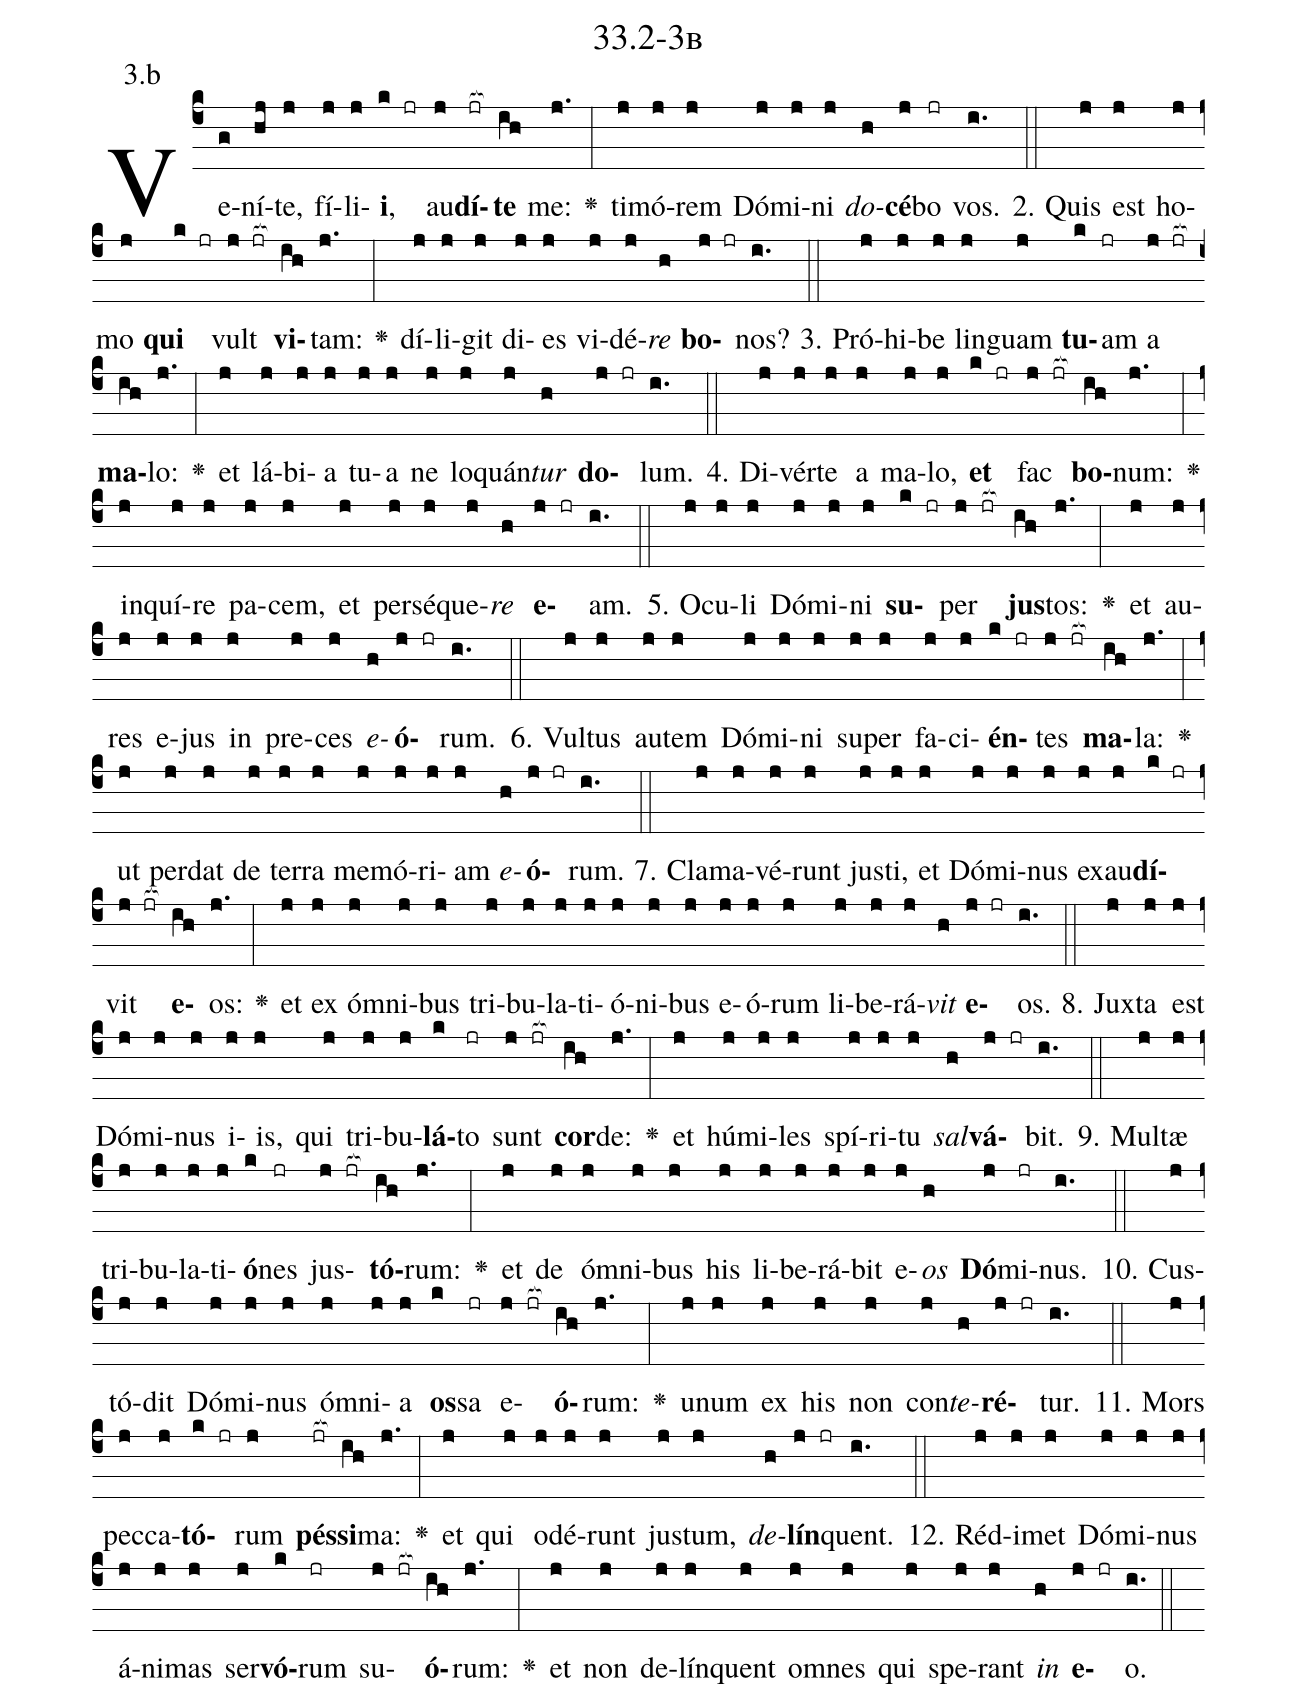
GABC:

name: 33.2-3b;
annotation: 3.b;
%%
(c4)Ve(g)ní(hj)te,(j) fí(j)li(j)<b>i</b>,(k jr) au(j)<b>dí</b>(jr[ocb:1{])<b>te</b>(ih[ocb:0}]) me:(j.) <v>\greheightstar</v>(:) ti(j)mó(j)rem(j) Dó(j)mi(j)ni(j) <i>do</i>(h)<b>cé</b>(j)bo(jr) vos.(i.) (::)
2. Quis(j) est(j) ho(j)mo(j) <b>qui</b>(k jr) vult(j jr[ocb:1{]) <b>vi</b>(ih[ocb:0}])tam:(j.) <v>\greheightstar</v>(:) dí(j)li(j)git(j) di(j)es(j) vi(j)dé(j)<i>re</i>(h) <b>bo</b>(j jr)nos?(i.) (::)
3. Pró(j)hi(j)be(j) lin(j)guam(j) <b>tu</b>(k)am(jr) a(j jr[ocb:1{]) <b>ma</b>(ih[ocb:0}])lo:(j.) <v>\greheightstar</v>(:) et(j) lá(j)bi(j)a(j) tu(j)a(j) ne(j) lo(j)quán(j)<i>tur</i>(h) <b>do</b>(j jr)lum.(i.) (::)
4. Di(j)vér(j)te(j) a(j) ma(j)lo,(j) <b>et</b>(k jr) fac(j jr[ocb:1{]) <b>bo</b>(ih[ocb:0}])num:(j.) <v>\greheightstar</v>(:) in(j)quí(j)re(j) pa(j)cem,(j) et(j) per(j)sé(j)que(j)<i>re</i>(h) <b>e</b>(j jr)am.(i.) (::)
5. O(j)cu(j)li(j) Dó(j)mi(j)ni(j) <b>su</b>(k jr)per(j jr[ocb:1{]) <b>jus</b>(ih[ocb:0}])tos:(j.) <v>\greheightstar</v>(:) et(j) au(j)res(j) e(j)jus(j) in(j) pre(j)ces(j) <i>e</i>(h)<b>ó</b>(j jr)rum.(i.) (::)
6. Vul(j)tus(j) au(j)tem(j) Dó(j)mi(j)ni(j) su(j)per(j) fa(j)ci(j)<b>én</b>(k jr)tes(j jr[ocb:1{]) <b>ma</b>(ih[ocb:0}])la:(j.) <v>\greheightstar</v>(:) ut(j) per(j)dat(j) de(j) ter(j)ra(j) me(j)mó(j)ri(j)am(j) <i>e</i>(h)<b>ó</b>(j jr)rum.(i.) (::)
7. Cla(j)ma(j)vé(j)runt(j) jus(j)ti,(j) et(j) Dó(j)mi(j)nus(j) ex(j)au(j)<b>dí</b>(k jr)vit(j jr[ocb:1{]) <b>e</b>(ih[ocb:0}])os:(j.) <v>\greheightstar</v>(:) et(j) ex(j) óm(j)ni(j)bus(j) tri(j)bu(j)la(j)ti(j)ó(j)ni(j)bus(j) e(j)ó(j)rum(j) li(j)be(j)rá(j)<i>vit</i>(h) <b>e</b>(j jr)os.(i.) (::)
8. Jux(j)ta(j) est(j) Dó(j)mi(j)nus(j) i(j)is,(j) qui(j) tri(j)bu(j)<b>lá</b>(k)to(jr) sunt(j jr[ocb:1{]) <b>cor</b>(ih[ocb:0}])de:(j.) <v>\greheightstar</v>(:) et(j) hú(j)mi(j)les(j) spí(j)ri(j)tu(j) <i>sal</i>(h)<b>vá</b>(j jr)bit.(i.) (::)
9. Mul(j)tæ(j) tri(j)bu(j)la(j)ti(j)<b>ó</b>(k)nes(jr) jus(j jr[ocb:1{])<b>tó</b>(ih[ocb:0}])rum:(j.) <v>\greheightstar</v>(:) et(j) de(j) óm(j)ni(j)bus(j) his(j) li(j)be(j)rá(j)bit(j) e(j)<i>os</i>(h) <b>Dó</b>(j)mi(jr)nus.(i.) (::)
10. Cus(j)tó(j)dit(j) Dó(j)mi(j)nus(j) óm(j)ni(j)a(j) <b>os</b>(k)sa(jr) e(j jr[ocb:1{])<b>ó</b>(ih[ocb:0}])rum:(j.) <v>\greheightstar</v>(:) u(j)num(j) ex(j) his(j) non(j) con(j)<i>te</i>(h)<b>ré</b>(j jr)tur.(i.) (::)
11. Mors(j) pec(j)ca(j)<b>tó</b>(k jr)rum(j) <b>pés</b>(jr[ocb:1{])<b>si</b>(ih[ocb:0}])ma:(j.) <v>\greheightstar</v>(:) et(j) qui(j) o(j)dé(j)runt(j) jus(j)tum,(j) <i>de</i>(h)<b>lín</b>(j jr)quent.(i.) (::)
12. Réd(j)i(j)met(j) Dó(j)mi(j)nus(j) á(j)ni(j)mas(j) ser(j)<b>vó</b>(k)rum(jr) su(j jr[ocb:1{])<b>ó</b>(ih[ocb:0}])rum:(j.) <v>\greheightstar</v>(:) et(j) non(j) de(j)lín(j)quent(j) om(j)nes(j) qui(j) spe(j)rant(j) <i>in</i>(h) <b>e</b>(j jr)o.(i.) (::)
